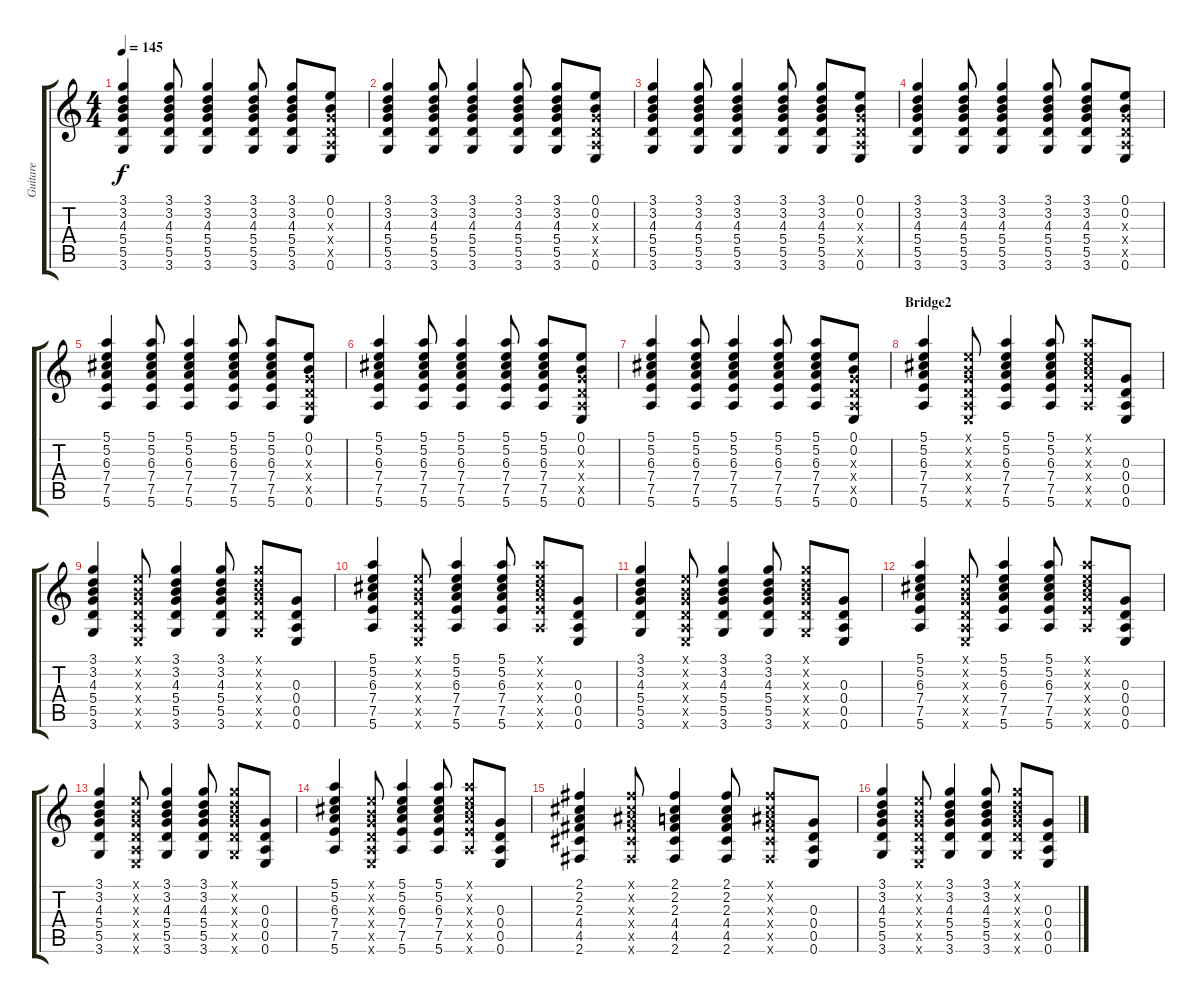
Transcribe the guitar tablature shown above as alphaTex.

\track ("Guitare" "Guitare") {instrument acousticguitarnylon}
\staff {score tabs}
\tuning (E4 B3 G3 D3 A2 E2) {hide}
\ts (4 4)
\tempo 145
\clef g2
\ks c
(3.1 3.2 4.3 5.4 5.5 3.6).4{dy f} (3.1 3.2 4.3 5.4 5.5 3.6).8 (3.1 3.2 4.3 5.4 5.5 3.6).4 (3.1 3.2 4.3 5.4 5.5 3.6).8 (3.1 3.2 4.3 5.4 5.5 3.6).8 (0.1 0.2 0.3{x} 0.4{x} 0.5{x} 0.6).8 |
(3.1 3.2 4.3 5.4 5.5 3.6).4 (3.1 3.2 4.3 5.4 5.5 3.6).8 (3.1 3.2 4.3 5.4 5.5 3.6).4 (3.1 3.2 4.3 5.4 5.5 3.6).8 (3.1 3.2 4.3 5.4 5.5 3.6).8 (0.1 0.2 0.3{x} 0.4{x} 0.5{x} 0.6).8 |
(3.1 3.2 4.3 5.4 5.5 3.6).4 (3.1 3.2 4.3 5.4 5.5 3.6).8 (3.1 3.2 4.3 5.4 5.5 3.6).4 (3.1 3.2 4.3 5.4 5.5 3.6).8 (3.1 3.2 4.3 5.4 5.5 3.6).8 (0.1 0.2 0.3{x} 0.4{x} 0.5{x} 0.6).8 |
(3.1 3.2 4.3 5.4 5.5 3.6).4 (3.1 3.2 4.3 5.4 5.5 3.6).8 (3.1 3.2 4.3 5.4 5.5 3.6).4 (3.1 3.2 4.3 5.4 5.5 3.6).8 (3.1 3.2 4.3 5.4 5.5 3.6).8 (0.1 0.2 0.3{x} 0.4{x} 0.5{x} 0.6).8 |
(5.1 5.2 6.3 7.4 7.5 5.6).4 (5.1 5.2 6.3 7.4 7.5 5.6).8 (5.1 5.2 6.3 7.4 7.5 5.6).4 (5.1 5.2 6.3 7.4 7.5 5.6).8 (5.1 5.2 6.3 7.4 7.5 5.6).8 (0.1 0.2 0.3{x} 0.4{x} 0.5{x} 0.6).8 |
(5.1 5.2 6.3 7.4 7.5 5.6).4 (5.1 5.2 6.3 7.4 7.5 5.6).8 (5.1 5.2 6.3 7.4 7.5 5.6).4 (5.1 5.2 6.3 7.4 7.5 5.6).8 (5.1 5.2 6.3 7.4 7.5 5.6).8 (0.1 0.2 0.3{x} 0.4{x} 0.5{x} 0.6).8 |
(5.1 5.2 6.3 7.4 7.5 5.6).4 (5.1 5.2 6.3 7.4 7.5 5.6).8 (5.1 5.2 6.3 7.4 7.5 5.6).4 (5.1 5.2 6.3 7.4 7.5 5.6).8 (5.1 5.2 6.3 7.4 7.5 5.6).8 (0.1 0.2 0.3{x} 0.4{x} 0.5{x} 0.6).8 |
\section ("" "Bridge2")
(5.1 5.2 6.3 7.4 7.5 5.6).4 (0.1{x} 0.2{x} 0.3{x} 0.4{x} 0.5{x} 0.6{x}).8 (5.1 5.2 6.3 7.4 7.5 5.6).4 (5.1 5.2 6.3 7.4 7.5 5.6).8 (5.1{x} 5.2{x} 6.3{x} 7.4{x} 7.5{x} 5.6{x}).8 (0.3 0.4 0.5 0.6).8 |
(3.1 3.2 4.3 5.4 5.5 3.6).4 (0.1{x} 0.2{x} 0.3{x} 0.4{x} 0.5{x} 0.6{x}).8 (3.1 3.2 4.3 5.4 5.5 3.6).4 (3.1 3.2 4.3 5.4 5.5 3.6).8 (3.1{x} 3.2{x} 4.3{x} 5.4{x} 5.5{x} 3.6{x}).8 (0.3 0.4 0.5 0.6).8 |
(5.1 5.2 6.3 7.4 7.5 5.6).4 (0.1{x} 0.2{x} 0.3{x} 0.4{x} 0.5{x} 0.6{x}).8 (5.1 5.2 6.3 7.4 7.5 5.6).4 (5.1 5.2 6.3 7.4 7.5 5.6).8 (5.1{x} 5.2{x} 6.3{x} 7.4{x} 7.5{x} 5.6{x}).8 (0.3 0.4 0.5 0.6).8 |
(3.1 3.2 4.3 5.4 5.5 3.6).4 (0.1{x} 0.2{x} 0.3{x} 0.4{x} 0.5{x} 0.6{x}).8 (3.1 3.2 4.3 5.4 5.5 3.6).4 (3.1 3.2 4.3 5.4 5.5 3.6).8 (3.1{x} 3.2{x} 4.3{x} 5.4{x} 5.5{x} 3.6{x}).8 (0.3 0.4 0.5 0.6).8 |
(5.1 5.2 6.3 7.4 7.5 5.6).4 (0.1{x} 0.2{x} 0.3{x} 0.4{x} 0.5{x} 0.6{x}).8 (5.1 5.2 6.3 7.4 7.5 5.6).4 (5.1 5.2 6.3 7.4 7.5 5.6).8 (5.1{x} 5.2{x} 6.3{x} 7.4{x} 7.5{x} 5.6{x}).8 (0.3 0.4 0.5 0.6).8 |
(3.1 3.2 4.3 5.4 5.5 3.6).4 (0.1{x} 0.2{x} 0.3{x} 0.4{x} 0.5{x} 0.6{x}).8 (3.1 3.2 4.3 5.4 5.5 3.6).4 (3.1 3.2 4.3 5.4 5.5 3.6).8 (3.1{x} 3.2{x} 4.3{x} 5.4{x} 5.5{x} 3.6{x}).8 (0.3 0.4 0.5 0.6).8 |
(5.1 5.2 6.3 7.4 7.5 5.6).4 (0.1{x} 0.2{x} 0.3{x} 0.4{x} 0.5{x} 0.6{x}).8 (5.1 5.2 6.3 7.4 7.5 5.6).4 (5.1 5.2 6.3 7.4 7.5 5.6).8 (5.1{x} 5.2{x} 6.3{x} 7.4{x} 7.5{x} 5.6{x}).8 (0.3 0.4 0.5 0.6).8 |
(2.1 2.2 2.3 4.4 4.5 2.6).4 (2.1{x} 2.2{x} 3.3{x} 4.4{x} 4.5{x} 2.6{x}).8 (2.1 2.2 2.3 4.4 4.5 2.6).4 (2.1 2.2 2.3 4.4 4.5 2.6).8 (2.1{x} 2.2{x} 3.3{x} 4.4{x} 4.5{x} 2.6{x}).8 (0.3 0.4 0.5 0.6).8 |
(3.1 3.2 4.3 5.4 5.5 3.6).4 (0.1{x} 0.2{x} 0.3{x} 0.4{x} 0.5{x} 0.6{x}).8 (3.1 3.2 4.3 5.4 5.5 3.6).4 (3.1 3.2 4.3 5.4 5.5 3.6).8 (3.1{x} 3.2{x} 4.3{x} 5.4{x} 5.5{x} 3.6{x}).8 (0.3 0.4 0.5 0.6).8
